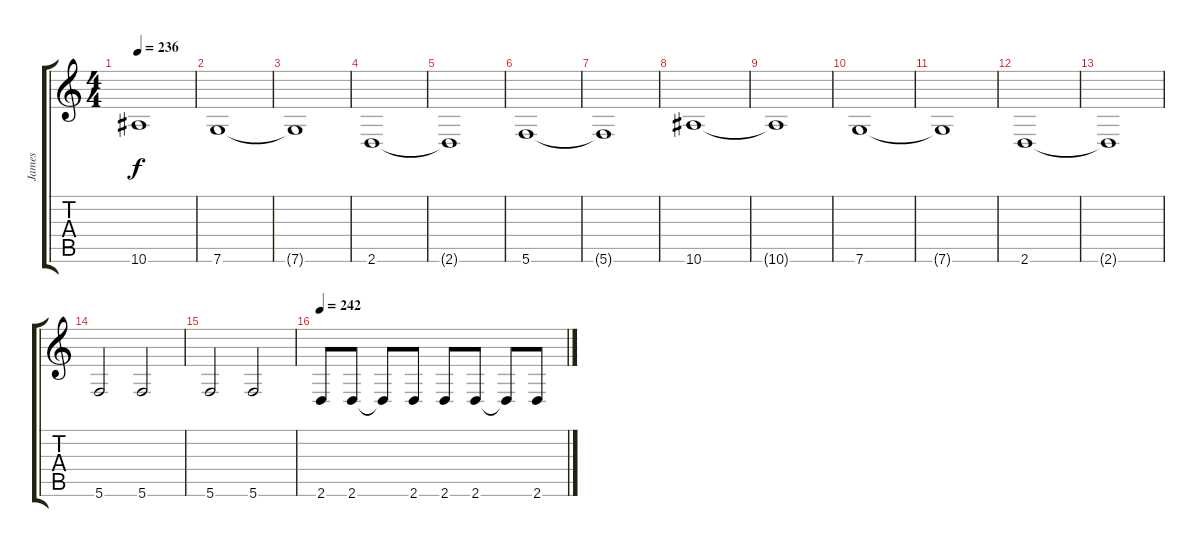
\track ("James" "James") {instrument electricbasspick}
\staff {score tabs}
\tuning (D4 A3 F3 C3 G2 C2) {hide}
\ts (4 4)
\tempo 236
\clef g2
\ks c
10.6{t}.1{dy f} |
7.6.1 |
7.6{t}.1 |
2.6.1 |
2.6{t}.1 |
5.6.1 |
5.6{t}.1 |
10.6.1 |
10.6{t}.1 |
7.6.1 |
7.6{t}.1 |
2.6.1 |
2.6{t}.1 |
5.6.2 5.6.2 |
5.6.2 5.6.2 |
\tempo 242
2.6.8 2.6.8 2.6{t}.8 2.6.8 2.6.8 2.6.8 2.6{t}.8 2.6.8
